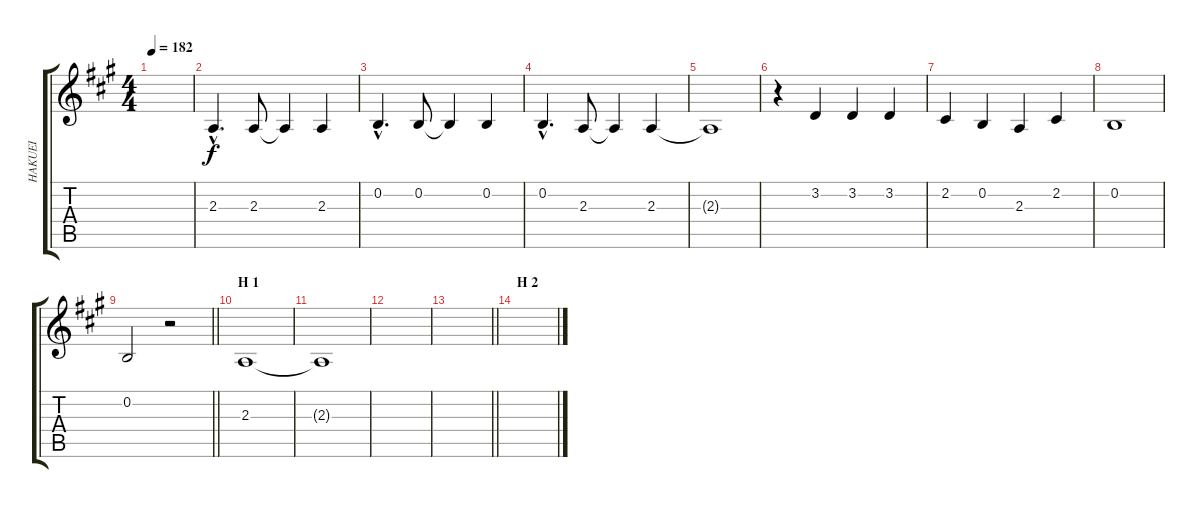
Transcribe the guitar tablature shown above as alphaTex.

\track ("HAKUEI" "HAKUEI") {instrument oboe}
\staff {score tabs}
\tuning (E4 B3 G3 D3 A2 E2) {hide}
\ts (4 4)
\tempo 182
\clef g2
\ks a
|
2.3{hac}.4{d} 2.3.8 2.3{t}.4 2.3.4 |
0.2{hac}.4{d} 0.2.8 0.2{t}.4 0.2.4 |
0.2{hac}.4{d} 2.3.8 2.3{t}.4 2.3.4 |
2.3{t}.1 |
r.4 3.2.4 3.2.4 3.2.4 |
2.2.4 0.2.4 2.3.4 2.2.4 |
0.2.1 |
\barLineRight lightlight
0.2.2 r.2 |
\section ("" "H 1")
2.3.1 |
2.3{t}.1 |
|
\barLineRight lightlight
|
\section ("" "H 2")
